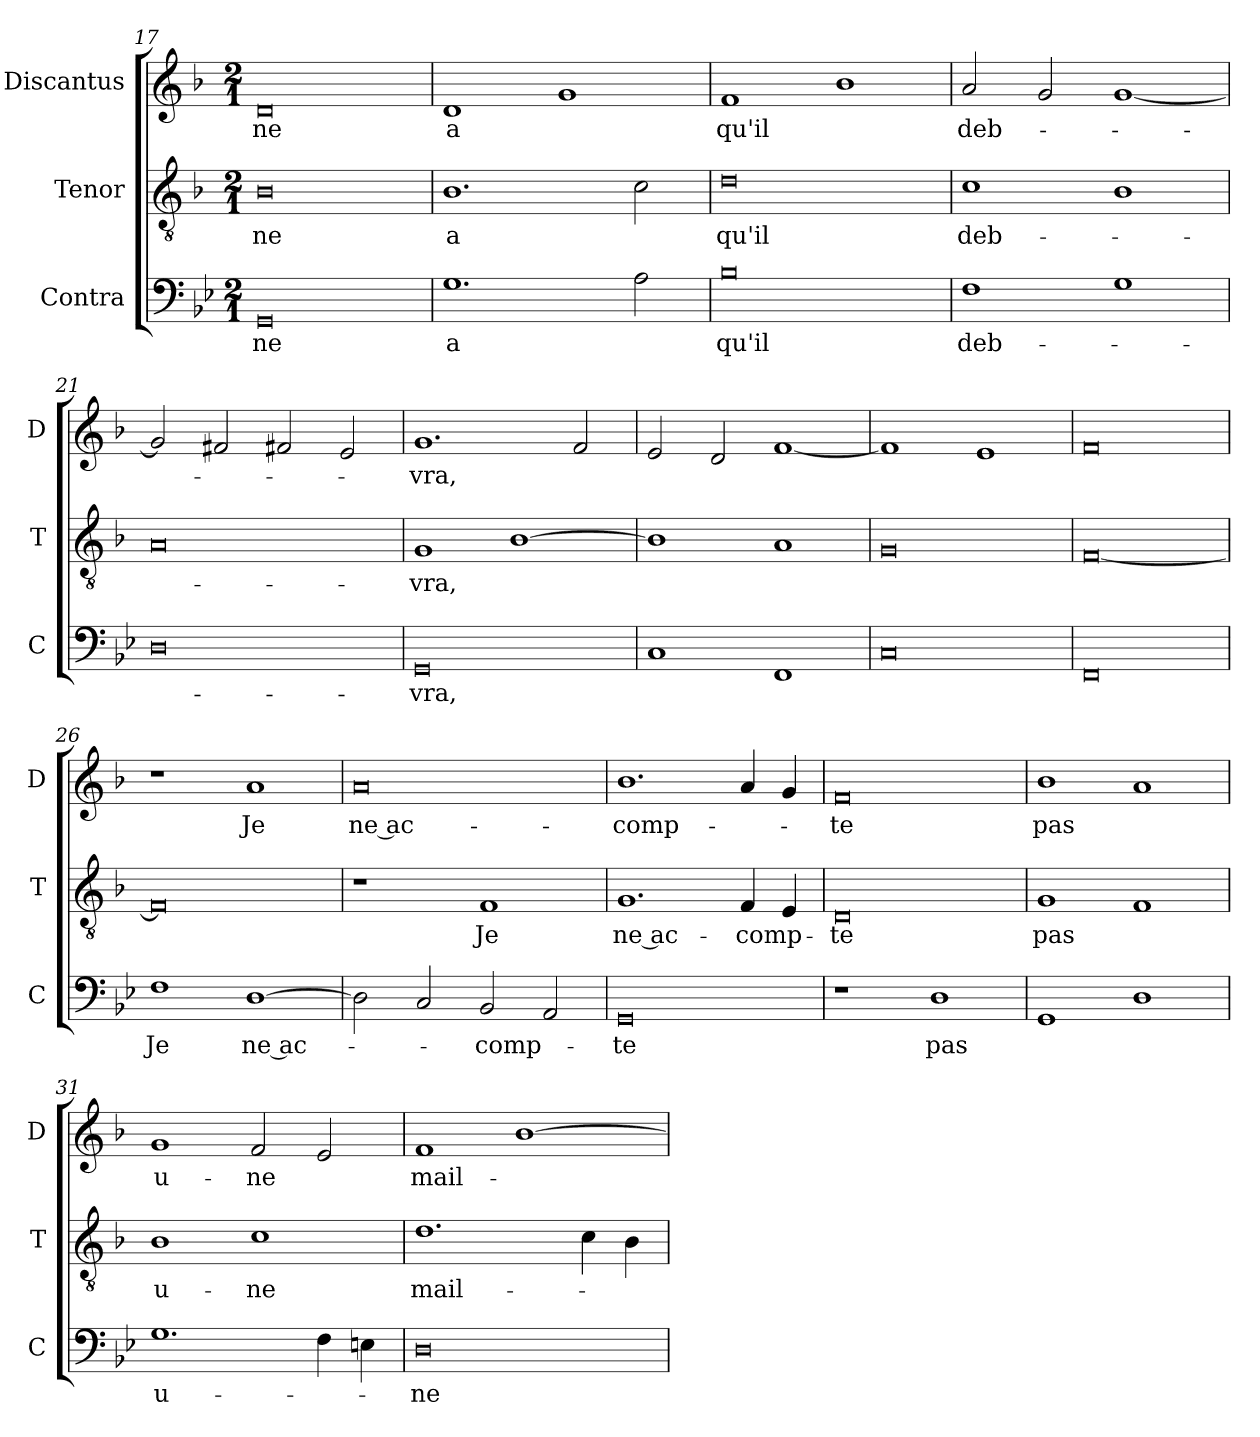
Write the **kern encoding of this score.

**kern	**text	**kern	**text	**kern	**text
*part3	*part3	*part2	*part2	*part1	*part1
*staff3	*staff3	*staff2	*staff2	*staff1	*staff1
*I"Contra	*	*I"Tenor	*	*I"Discantus	*
*I'C	*	*I'T	*	*I'D	*
*clefF4	*	*clefGv2	*	*clefG2	*
*k[b-e-]	*	*k[b-]	*	*k[b-]	*
*M2/1	*	*M2/1	*	*M2/1	*
=17	=17	=17	=17	=17	=17
0GG	-ne	0B-	-ne	0d	-ne
=18	=18	=18	=18	=18	=18
1.G	a	1.B-	a	1d	a
.	.	.	.	1g	.
2A\	.	2c\	.	.	.
=19	=19	=19	=19	=19	=19
0B-	qu'il	0d	qu'il	1f	qu'il
.	.	.	.	1b-	.
=20	=20	=20	=20	=20	=20
1F	deb-	1c	deb-	2a/	deb-
.	.	.	.	2g/	.
1G	.	1B-	.	[1g	.
=21	=21	=21	=21	=21	=21
0D	.	0A	.	2g/]	.
.	.	.	.	2f#X/	.
.	.	.	.	2f#X/	.
.	.	.	.	2e/	.
=22	=22	=22	=22	=22	=22
0GG	-vra,	1G	-vra,	1.g	-vra,
.	.	[1B-	.	.	.
.	.	.	.	2f/	.
=23	=23	=23	=23	=23	=23
1C	.	1B-]	.	2e/	.
.	.	.	.	2d/	.
1FF	.	1A	.	[1f	.
=24	=24	=24	=24	=24	=24
0C	.	0G	.	1f]	.
.	.	.	.	1e	.
=25	=25	=25	=25	=25	=25
0FF	.	[0F	.	0f	.
=26	=26	=26	=26	=26	=26
1F	Je	0F]	.	1r	.
[1D	ne ac-	.	.	1a	Je
=27	=27	=27	=27	=27	=27
2D\]	.	1r	.	0a	ne ac-
2C/	.	.	.	.	.
2BB-/	-comp-	1F	Je	.	.
2AA/	.	.	.	.	.
=28	=28	=28	=28	=28	=28
0GG	-te	1.G	ne ac-	1.b-	-comp-
.	.	4F/	-comp-	4a/	.
.	.	4E/	.	4g/	.
=29	=29	=29	=29	=29	=29
1r	.	0D	-te	0f	-te
1D	pas	.	.	.	.
=30	=30	=30	=30	=30	=30
1GG	.	1G	pas	1b-	pas
1D	.	1F	.	1a	.
=31	=31	=31	=31	=31	=31
1.G	u-	1B-	u-	1g	u-
.	.	1c	-ne	2f/	-ne
4F\	.	.	.	2e/	.
4En\	.	.	.	.	.
=32	=32	=32	=32	=32	=32
0D	-ne	1.d	mail-	1f	mail-
.	.	.	.	[1b-	.
.	.	4c\	.	.	.
.	.	4B-\	.	.	.
=	=	=	=	=	=
*-	*-	*-	*-	*-	*-
